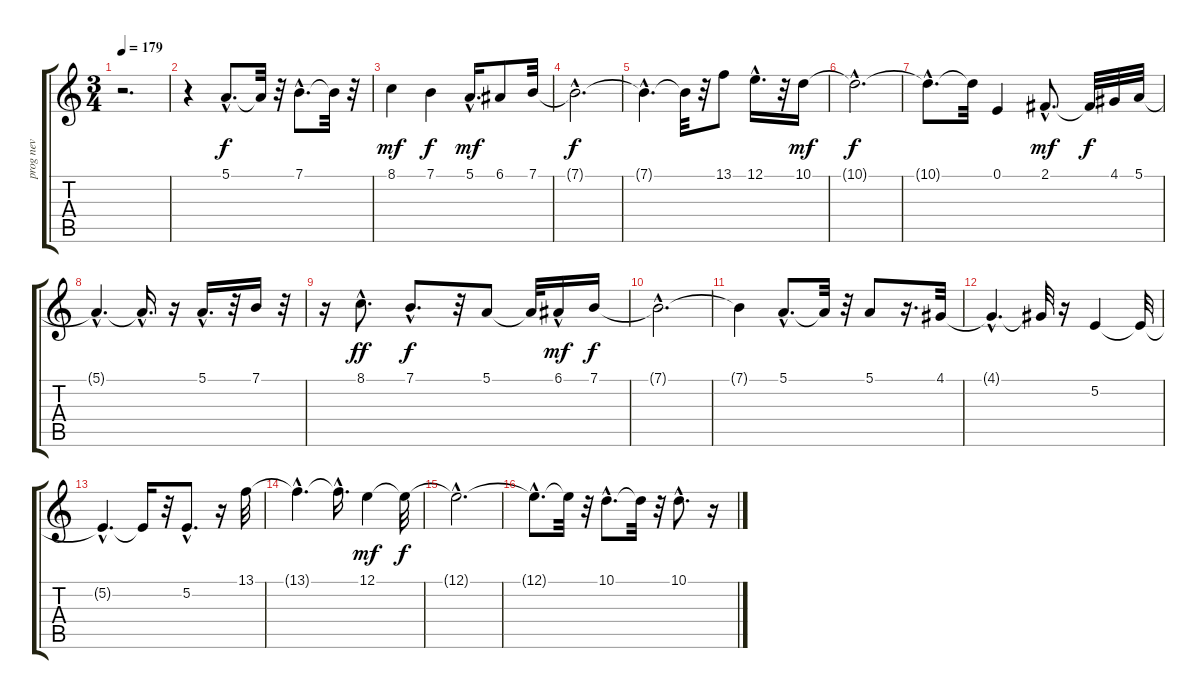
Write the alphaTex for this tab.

\track ("prog nev" "prog nev") {instrument flute}
\staff {score tabs}
\tuning (E4 B3 G3 D3 A2 E2) {hide}
\ts (3 4)
\tempo 179
\clef g2
\ks c
r.2{d dy f} |
r.4 5.1{hac}.8{d} 5.1{t}.32 r.32 7.1{hac}.8{d} 7.1{t}.32 r.32 |
8.1.4{dy mf} 7.1.4{dy f} 5.1{hac}.16{d dy mf} 6.1.8 7.1.32 |
7.1{hac t}.2{d dy f} |
7.1{hac t}.4{d} 7.1{t}.32 r.32 13.1.8 12.1{hac}.16{d} r.32 10.1.16{dy mf} |
10.1{hac t}.2{d dy f} |
10.1{hac t}.8{d} 10.1{t}.32 0.1.4 2.1{hac}.8{d dy mf} 2.1{t}.32{dy f} 4.1.32 5.1.32 |
5.1{hac t}.4{d} 5.1{hac t}.16{d} r.16 5.1{hac}.16{d} r.32 7.1.16 r.32 |
r.16 8.1{hac}.8{d dy ff} 7.1{hac}.8{d dy f} r.32 5.1.8 5.1{t}.32 6.1{hac}.16{dy mf} 7.1.16{dy f} |
7.1{hac t}.2{d} |
7.1{t}.4 5.1{hac}.8{d} 5.1{t}.32 r.32 5.1.8 r.16{d} 4.1.32 |
4.1{hac t}.4{d} 4.1{t}.32 r.16 5.2.4 5.2{t}.32 |
5.2{hac t}.4{d} 5.2{t}.16 r.32 5.2{hac}.8{d} r.16 13.1.32 |
13.1{hac t}.4{d} 13.1{hac t}.16{d} 12.1.4{dy mf} 12.1{t}.32{dy f} |
12.1{hac t}.2{d} |
12.1{hac t}.8{d} 12.1{t}.32 r.32 10.1{hac}.8{d} 10.1{t}.32 r.32 10.1{hac}.8{d} r.16
